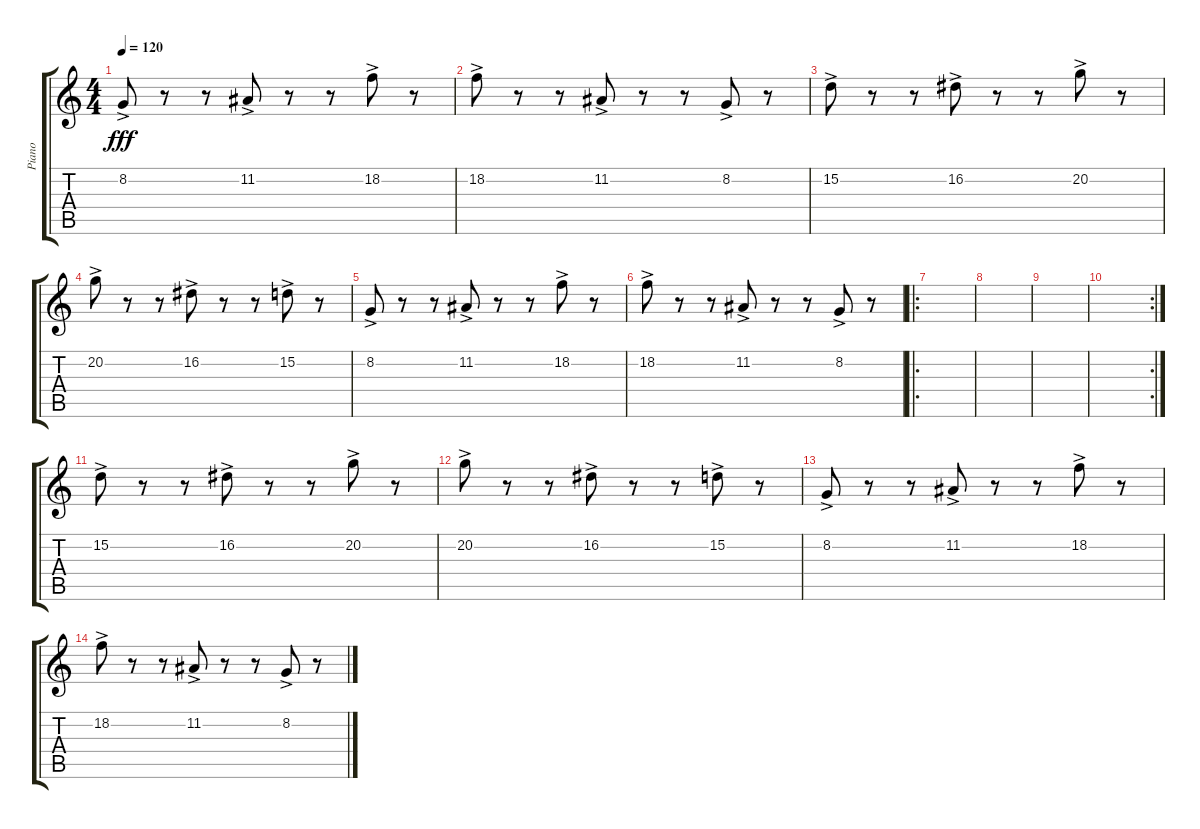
\track ("Piano" "Piano") {instrument brightacousticpiano}
\staff {score tabs}
\tuning (E4 B3 G3 D3 A2 E2) {hide}
\ts (4 4)
\tempo 120
\clef g2
\ks c
8.2{ac}.8{dy fff} r.8 r.8 11.2{ac}.8 r.8 r.8 18.2{ac}.8 r.8 |
18.2{ac}.8 r.8 r.8 11.2{ac}.8 r.8 r.8 8.2{ac}.8 r.8 |
15.2{ac}.8 r.8 r.8 16.2{ac}.8 r.8 r.8 20.2{ac}.8 r.8 |
20.2{ac}.8 r.8 r.8 16.2{ac}.8 r.8 r.8 15.2{ac}.8 r.8 |
8.2{ac}.8 r.8 r.8 11.2{ac}.8 r.8 r.8 18.2{ac}.8 r.8 |
18.2{ac}.8 r.8 r.8 11.2{ac}.8 r.8 r.8 8.2{ac}.8 r.8 |
\ro
|
|
|
\rc 2
|
15.2{ac}.8 r.8 r.8 16.2{ac}.8 r.8 r.8 20.2{ac}.8 r.8 |
20.2{ac}.8 r.8 r.8 16.2{ac}.8 r.8 r.8 15.2{ac}.8 r.8 |
8.2{ac}.8 r.8 r.8 11.2{ac}.8 r.8 r.8 18.2{ac}.8 r.8 |
18.2{ac}.8 r.8 r.8 11.2{ac}.8 r.8 r.8 8.2{ac}.8 r.8
